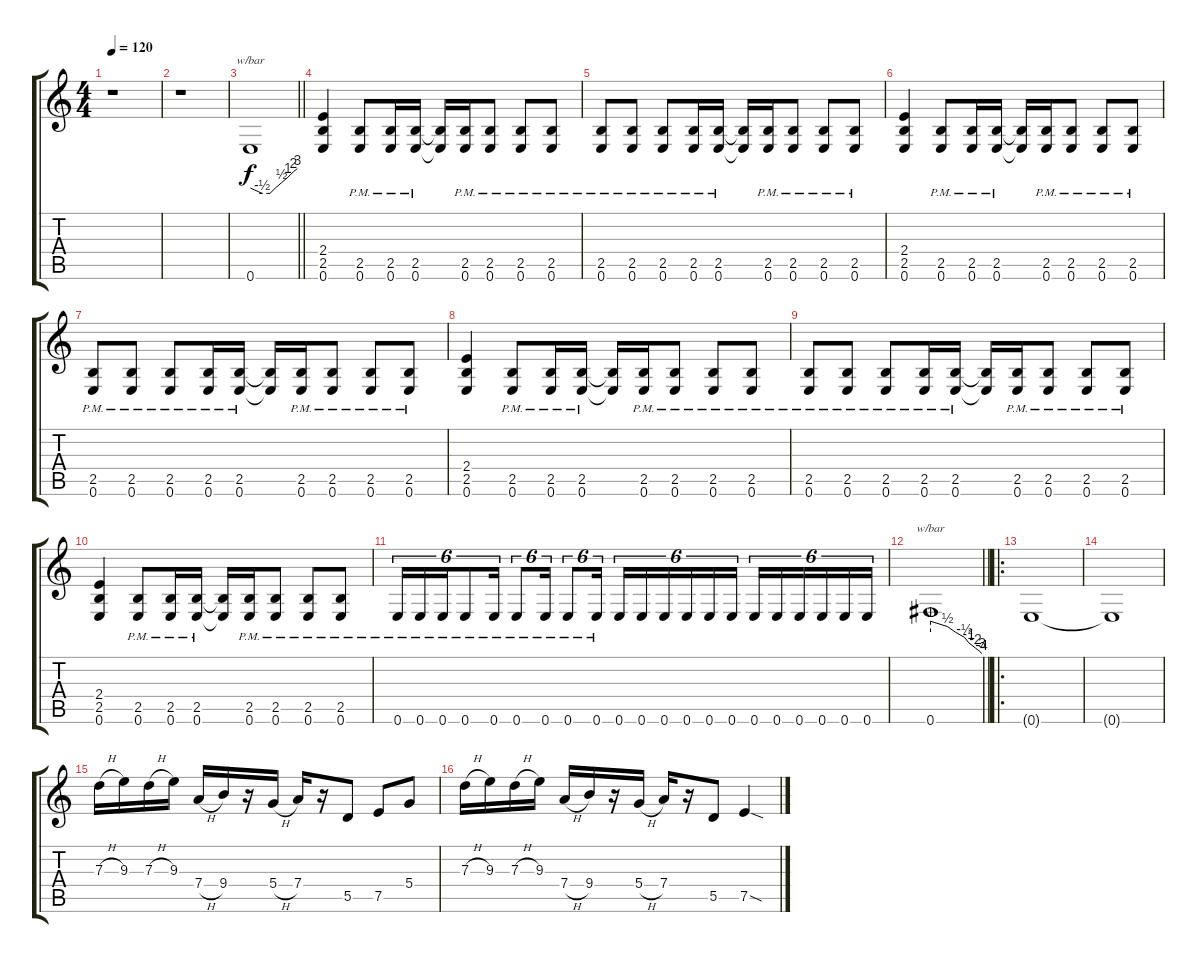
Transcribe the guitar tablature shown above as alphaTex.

\track "" {instrument distortionguitar}
\staff {score tabs}
\tuning (E4 B3 G3 D3 A2 E2) {hide}
\ts (4 4)
\tempo 120
\clef g2
\ks c
r.1{dy f instrument distortionguitar} |
r.1 |
\barLineRight lightlight
0.6.1{tbe (custom default 0 0 15 -2 25 -2 32 0 40 2 48 4 55 8 60 12)} |
(2.4 2.5 0.6).4 (2.5{pm} 0.6{pm}).8 (2.5{pm} 0.6{pm}).16 (2.5{pm} 0.6{pm}).16 (2.5{t} 0.6{t}).16 (2.5{pm} 0.6{pm}).16 (2.5{pm} 0.6{pm}).8 (2.5{pm} 0.6{pm}).8 (2.5{pm} 0.6{pm}).8 |
(2.5{pm} 0.6{pm}).8 (2.5{pm} 0.6{pm}).8 (2.5{pm} 0.6{pm}).8 (2.5{pm} 0.6{pm}).16 (2.5{pm} 0.6{pm}).16 (2.5{t} 0.6{t}).16 (2.5{pm} 0.6{pm}).16 (2.5{pm} 0.6{pm}).8 (2.5{pm} 0.6{pm}).8 (2.5{pm} 0.6{pm}).8 |
(2.4 2.5 0.6).4 (2.5{pm} 0.6{pm}).8 (2.5{pm} 0.6{pm}).16 (2.5{pm} 0.6{pm}).16 (2.5{t} 0.6{t}).16 (2.5{pm} 0.6{pm}).16 (2.5{pm} 0.6{pm}).8 (2.5{pm} 0.6{pm}).8 (2.5{pm} 0.6{pm}).8 |
(2.5{pm} 0.6{pm}).8 (2.5{pm} 0.6{pm}).8 (2.5{pm} 0.6{pm}).8 (2.5{pm} 0.6{pm}).16 (2.5{pm} 0.6{pm}).16 (2.5{t} 0.6{t}).16 (2.5{pm} 0.6{pm}).16 (2.5{pm} 0.6{pm}).8 (2.5{pm} 0.6{pm}).8 (2.5{pm} 0.6{pm}).8 |
(2.4 2.5 0.6).4 (2.5{pm} 0.6{pm}).8 (2.5{pm} 0.6{pm}).16 (2.5{pm} 0.6{pm}).16 (2.5{t} 0.6{t}).16 (2.5{pm} 0.6{pm}).16 (2.5{pm} 0.6{pm}).8 (2.5{pm} 0.6{pm}).8 (2.5{pm} 0.6{pm}).8 |
(2.5{pm} 0.6{pm}).8 (2.5{pm} 0.6{pm}).8 (2.5{pm} 0.6{pm}).8 (2.5{pm} 0.6{pm}).16 (2.5{pm} 0.6{pm}).16 (2.5{t} 0.6{t}).16 (2.5{pm} 0.6{pm}).16 (2.5{pm} 0.6{pm}).8 (2.5{pm} 0.6{pm}).8 (2.5{pm} 0.6{pm}).8 |
(2.4 2.5 0.6).4 (2.5{pm} 0.6{pm}).8 (2.5{pm} 0.6{pm}).16 (2.5{pm} 0.6{pm}).16 (2.5{t} 0.6{t}).16 (2.5{pm} 0.6{pm}).16 (2.5{pm} 0.6{pm}).8 (2.5{pm} 0.6{pm}).8 (2.5{pm} 0.6{pm}).8 |
0.6{pm}.16{tu (6 4)} 0.6{pm}.16{tu (6 4)} 0.6{pm}.16{tu (6 4)} 0.6{pm}.8{tu (6 4)} 0.6{pm}.16{tu (6 4)} 0.6{pm}.8{tu (6 4)} 0.6{pm}.16{tu (6 4)} 0.6{pm}.8{tu (6 4)} 0.6{pm}.16{tu (6 4)} 0.6.16{tu (6 4)} 0.6.16{tu (6 4)} 0.6.16{tu (6 4)} 0.6.16{tu (6 4)} 0.6.16{tu (6 4)} 0.6.16{tu (6 4)} 0.6.16{tu (6 4)} 0.6.16{tu (6 4)} 0.6.16{tu (6 4)} 0.6.16{tu (6 4)} 0.6.16{tu (6 4)} 0.6.16{tu (6 4)} |
\barLineRight lightlight
0.6.1{tbe (custom default 0 4 20 2 29 0 40 -2 45 -4 53 -8 58 -12 60 -16)} |
\ro
0.6{t}.1 |
0.6{t}.1 |
7.3{h}.16 9.3.16 7.3{h}.16 9.3.16 7.4{h}.16 9.4.16 r.16 5.4{h}.16 7.4.16 r.16 5.5.8 7.5.8 5.4.8 |
7.3{h}.16 9.3.16 7.3{h}.16 9.3.16 7.4{h}.16 9.4.16 r.16 5.4{h}.16 7.4.16 r.16 5.5.8 7.5{sod}.4
